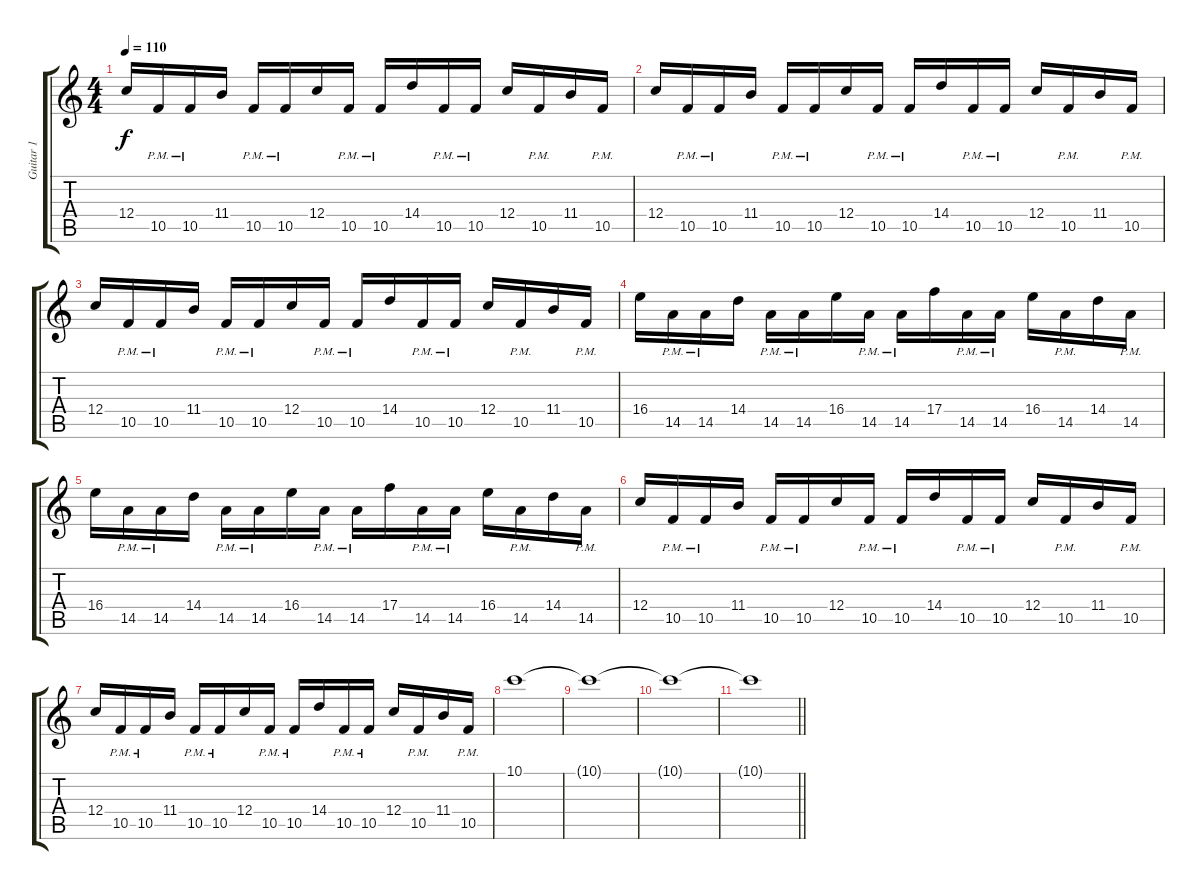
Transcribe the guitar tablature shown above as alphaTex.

\track ("Guitar 1" "Guitar 1") {instrument distortionguitar}
\staff {score tabs}
\tuning (D4 A3 F3 C3 G2 C2) {hide}
\ts (4 4)
\tempo 110
\clef g2
\ks c
12.4.16{dy f} 10.5{pm}.16 10.5{pm}.16 11.4.16 10.5{pm}.16 10.5{pm}.16 12.4.16 10.5{pm}.16 10.5{pm}.16 14.4.16 10.5{pm}.16 10.5{pm}.16 12.4.16 10.5{pm}.16 11.4.16 10.5{pm}.16 |
12.4.16 10.5{pm}.16 10.5{pm}.16 11.4.16 10.5{pm}.16 10.5{pm}.16 12.4.16 10.5{pm}.16 10.5{pm}.16 14.4.16 10.5{pm}.16 10.5{pm}.16 12.4.16 10.5{pm}.16 11.4.16 10.5{pm}.16 |
12.4.16 10.5{pm}.16 10.5{pm}.16 11.4.16 10.5{pm}.16 10.5{pm}.16 12.4.16 10.5{pm}.16 10.5{pm}.16 14.4.16 10.5{pm}.16 10.5{pm}.16 12.4.16 10.5{pm}.16 11.4.16 10.5{pm}.16 |
16.4.16 14.5{pm}.16 14.5{pm}.16 14.4.16 14.5{pm}.16 14.5{pm}.16 16.4.16 14.5{pm}.16 14.5{pm}.16 17.4.16 14.5{pm}.16 14.5{pm}.16 16.4.16 14.5{pm}.16 14.4.16 14.5{pm}.16 |
16.4.16 14.5{pm}.16 14.5{pm}.16 14.4.16 14.5{pm}.16 14.5{pm}.16 16.4.16 14.5{pm}.16 14.5{pm}.16 17.4.16 14.5{pm}.16 14.5{pm}.16 16.4.16 14.5{pm}.16 14.4.16 14.5{pm}.16 |
12.4.16 10.5{pm}.16 10.5{pm}.16 11.4.16 10.5{pm}.16 10.5{pm}.16 12.4.16 10.5{pm}.16 10.5{pm}.16 14.4.16 10.5{pm}.16 10.5{pm}.16 12.4.16 10.5{pm}.16 11.4.16 10.5{pm}.16 |
12.4.16 10.5{pm}.16 10.5{pm}.16 11.4.16 10.5{pm}.16 10.5{pm}.16 12.4.16 10.5{pm}.16 10.5{pm}.16 14.4.16 10.5{pm}.16 10.5{pm}.16 12.4.16 10.5{pm}.16 11.4.16 10.5{pm}.16 |
10.1.1{volume 0} |
10.1{t}.1 |
10.1{t}.1 |
\barLineRight lightlight
10.1{t}.1
